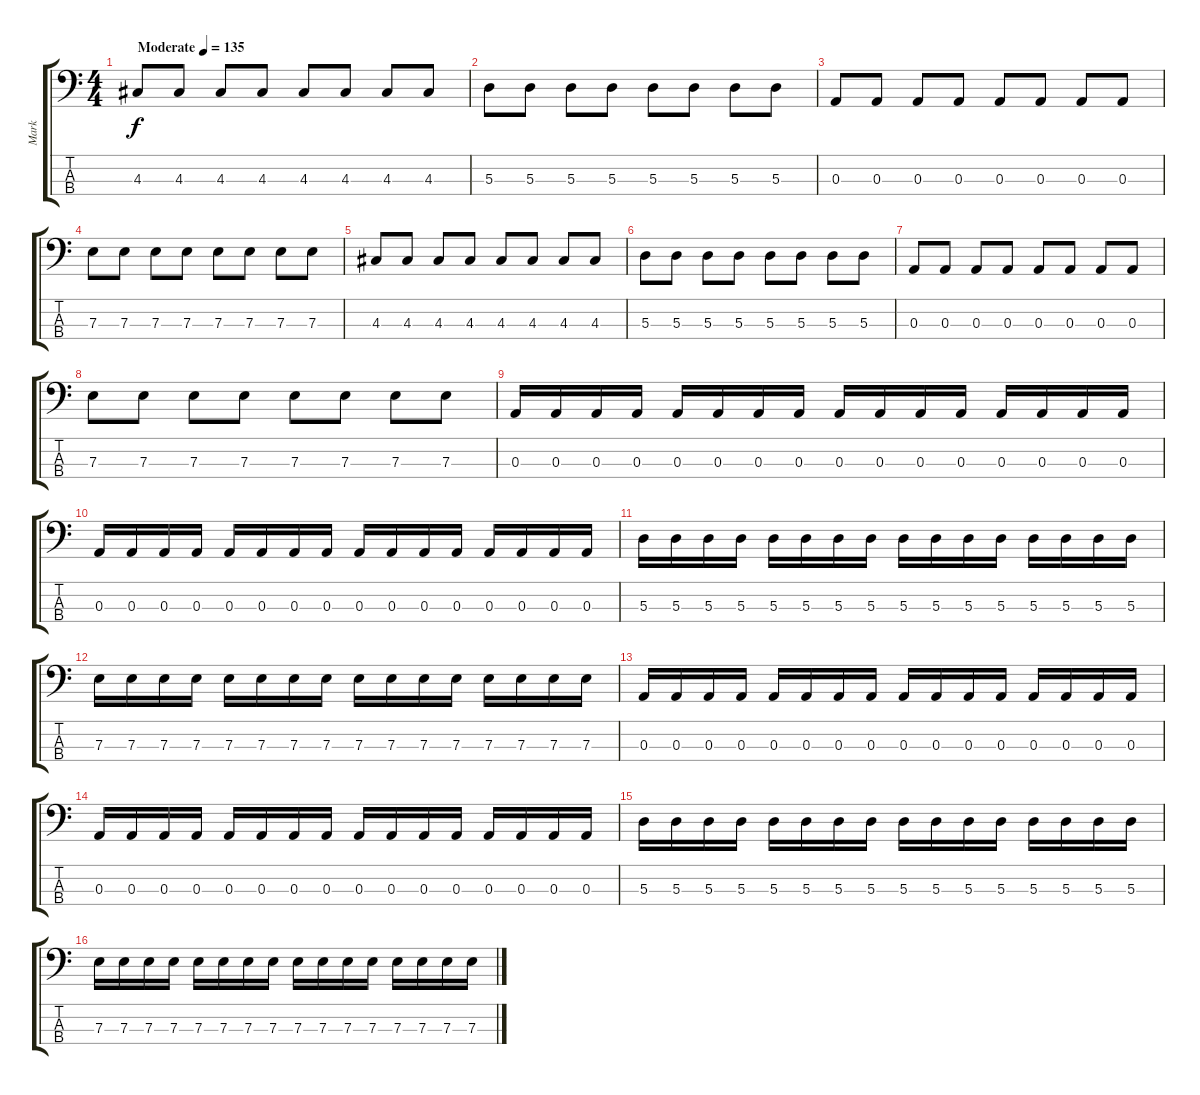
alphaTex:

\track ("Mark" "Mark") {instrument electricbasspick}
\staff {score tabs}
\tuning (G2 D2 A1 E1) {hide}
\ts (4 4)
\tempo (135 "Moderate")
\clef f4
\ks c
4.3.8{dy f instrument electricbasspick} 4.3.8 4.3.8 4.3.8 4.3.8 4.3.8 4.3.8 4.3.8 |
5.3.8 5.3.8 5.3.8 5.3.8 5.3.8 5.3.8 5.3.8 5.3.8 |
0.3.8 0.3.8 0.3.8 0.3.8 0.3.8 0.3.8 0.3.8 0.3.8 |
7.3.8 7.3.8 7.3.8 7.3.8 7.3.8 7.3.8 7.3.8 7.3.8 |
4.3.8 4.3.8 4.3.8 4.3.8 4.3.8 4.3.8 4.3.8 4.3.8 |
5.3.8 5.3.8 5.3.8 5.3.8 5.3.8 5.3.8 5.3.8 5.3.8 |
0.3.8 0.3.8 0.3.8 0.3.8 0.3.8 0.3.8 0.3.8 0.3.8 |
7.3.8 7.3.8 7.3.8 7.3.8 7.3.8 7.3.8 7.3.8 7.3.8 |
0.3.16 0.3.16 0.3.16 0.3.16 0.3.16 0.3.16 0.3.16 0.3.16 0.3.16 0.3.16 0.3.16 0.3.16 0.3.16 0.3.16 0.3.16 0.3.16 |
0.3.16 0.3.16 0.3.16 0.3.16 0.3.16 0.3.16 0.3.16 0.3.16 0.3.16 0.3.16 0.3.16 0.3.16 0.3.16 0.3.16 0.3.16 0.3.16 |
5.3.16 5.3.16 5.3.16 5.3.16 5.3.16 5.3.16 5.3.16 5.3.16 5.3.16 5.3.16 5.3.16 5.3.16 5.3.16 5.3.16 5.3.16 5.3.16 |
7.3.16 7.3.16 7.3.16 7.3.16 7.3.16 7.3.16 7.3.16 7.3.16 7.3.16 7.3.16 7.3.16 7.3.16 7.3.16 7.3.16 7.3.16 7.3.16 |
0.3.16 0.3.16 0.3.16 0.3.16 0.3.16 0.3.16 0.3.16 0.3.16 0.3.16 0.3.16 0.3.16 0.3.16 0.3.16 0.3.16 0.3.16 0.3.16 |
0.3.16 0.3.16 0.3.16 0.3.16 0.3.16 0.3.16 0.3.16 0.3.16 0.3.16 0.3.16 0.3.16 0.3.16 0.3.16 0.3.16 0.3.16 0.3.16 |
5.3.16 5.3.16 5.3.16 5.3.16 5.3.16 5.3.16 5.3.16 5.3.16 5.3.16 5.3.16 5.3.16 5.3.16 5.3.16 5.3.16 5.3.16 5.3.16 |
7.3.16 7.3.16 7.3.16 7.3.16 7.3.16 7.3.16 7.3.16 7.3.16 7.3.16 7.3.16 7.3.16 7.3.16 7.3.16 7.3.16 7.3.16 7.3.16
